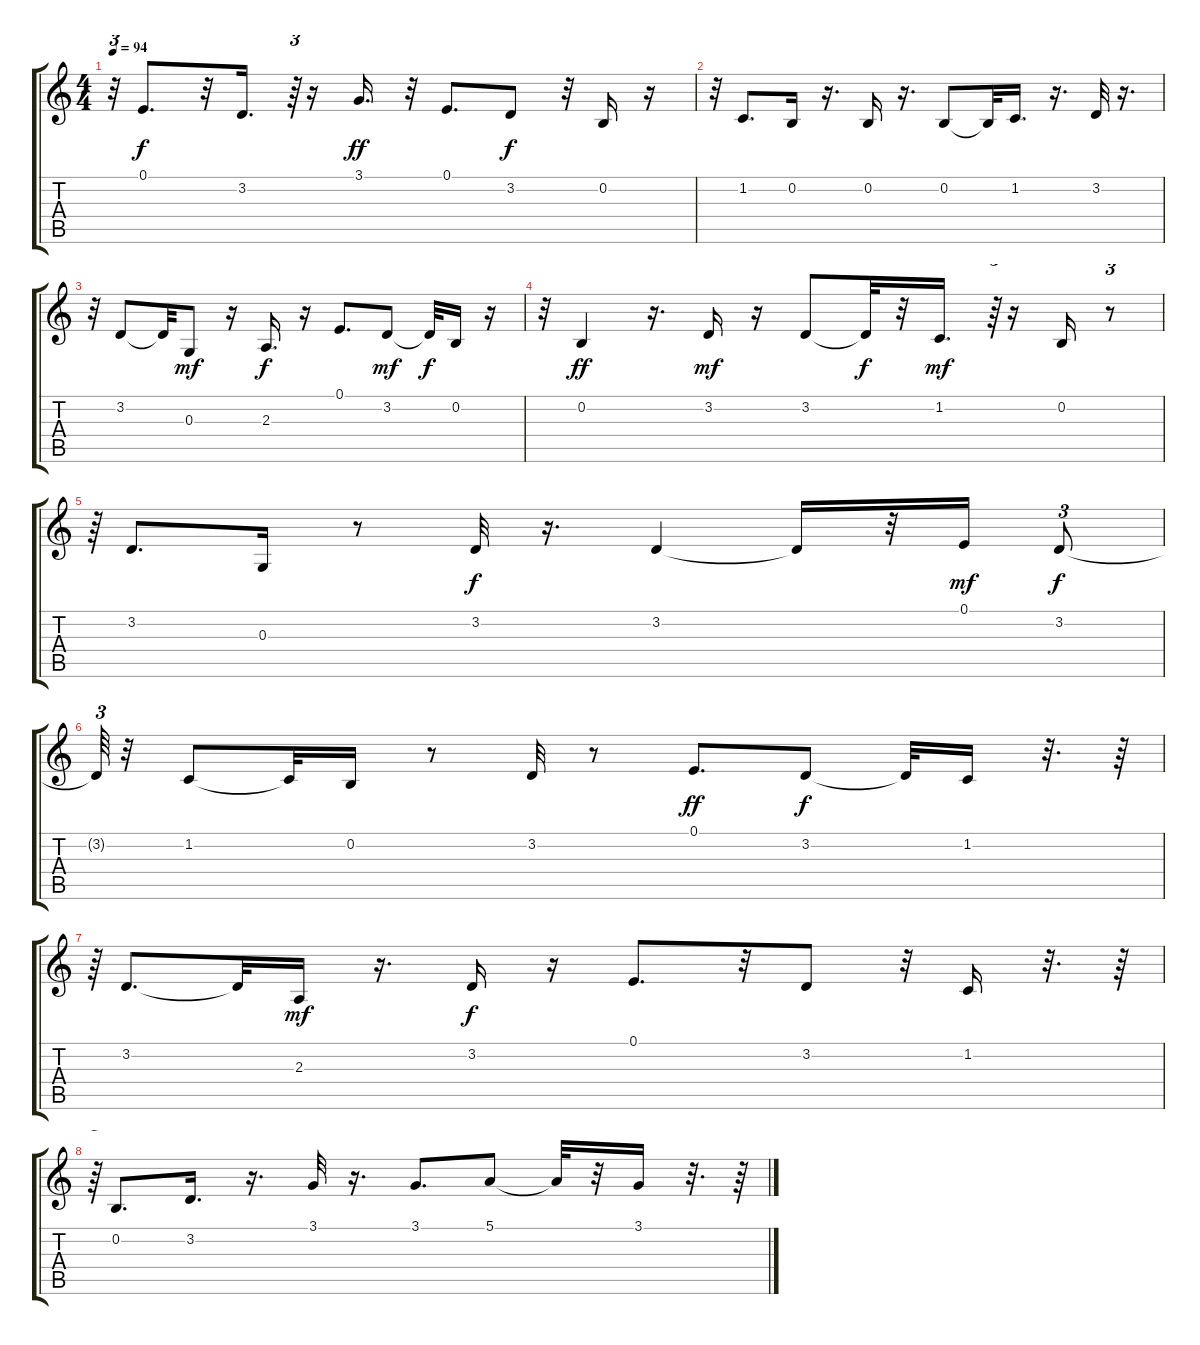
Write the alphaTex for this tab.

\track "" {instrument voiceoohs}
\staff {score tabs}
\tuning (E4 B3 G3 D3 A2 E2) {hide}
\ts (4 4)
\tempo 94
\clef g2
\ks c
r.32{tu (3 2) dy f} 0.1.8{d} r.32 3.2.16{d} r.64{tu (3 2)} r.16 3.1.16{d dy ff} r.32 0.1.8{d} 3.2.8{dy f} r.32 0.2.16 r.16 |
r.32 1.2.8{d} 0.2.16 r.16{d} 0.2.16 r.16{d} 0.2.8 0.2{t}.32 1.2.16{d} r.16{d} 3.2.32 r.16{d} |
r.32 3.2.8 3.2{t}.32 0.3.8{dy mf} r.16 2.3.16{d dy f} r.16 0.1.8{d} 3.2.8{dy mf} 3.2{t}.32{dy f} 0.2.16 r.16 |
r.32 0.2.4{dy ff} r.16{d} 3.2.16{dy mf} r.16 3.2.8 3.2{t}.32{dy f} r.32 1.2.16{d dy mf} r.64{tu (3 2)} r.16 0.2.16 r.8{tu (3 2)} |
r.64{tu (3 2)} 3.2.8{d} 0.3.16 r.8 3.2.32{dy f} r.16{d} 3.2.4 3.2{t}.16 r.32 0.1.16{dy mf} 3.2.8{tu (3 2) dy f} |
3.2{t}.64{tu (3 2)} r.32 1.2.8 1.2{t}.32 0.2.16 r.8 3.2.32 r.8 0.1.8{d dy ff} 3.2.8{dy f} 3.2{t}.32 1.2.16 r.32{d} r.64 |
r.64{tu (3 2)} 3.2.8{d} 3.2{t}.32 2.3.16{dy mf} r.16{d} 3.2.16{dy f} r.16 0.1.8{d} r.32 3.2.8 r.32 1.2.16 r.32{d} r.64 |
r.64{tu (3 2)} 0.2.8{d} 3.2.16{d} r.16{d} 3.1.32 r.16{d} 3.1.8{d} 5.1.8 5.1{t}.32 r.32 3.1.16 r.32{d} r.64
